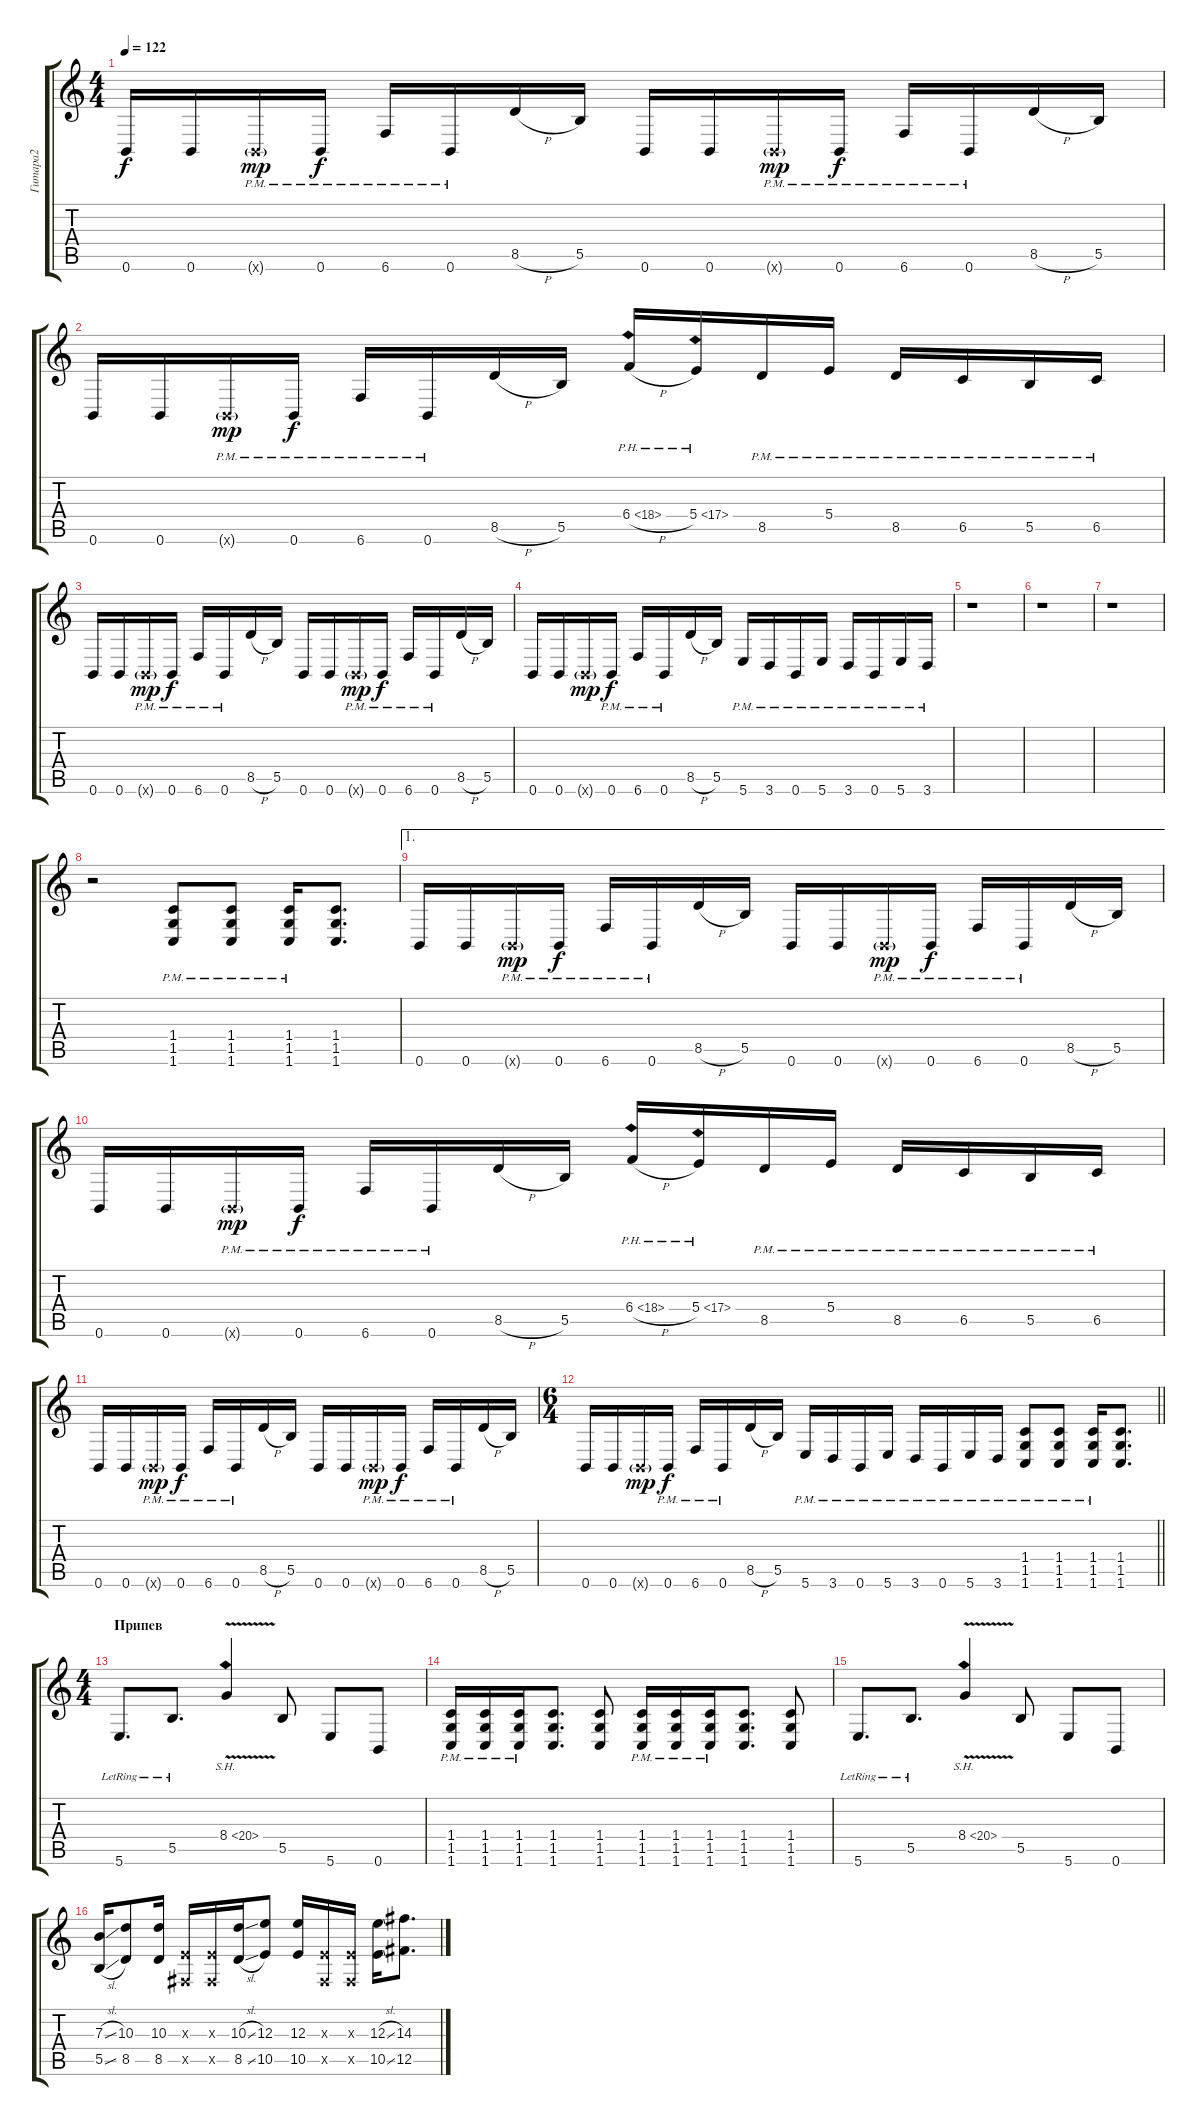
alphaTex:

\track ("Гитара2" "Гитара2") {instrument distortionguitar}
\staff {score tabs}
\tuning (Db4 Ab3 E3 B2 Gb2 B1) {hide}
\ts (4 4)
\tempo 122
\clef g2
\ks c
0.6.16{dy f} 0.6.16 0.6{g pm x}.16{dy mp} 0.6{pm}.16{dy f} 6.6{pm}.16 0.6{pm}.16 8.5{h}.16 5.5.16 0.6.16 0.6.16 0.6{g pm x}.16{dy mp} 0.6{pm}.16{dy f} 6.6{pm}.16 0.6{pm}.16 8.5{h}.16 5.5.16 |
0.6.16 0.6.16 0.6{g pm x}.16{dy mp} 0.6{pm}.16{dy f} 6.6{pm}.16 0.6{pm}.16 8.5{h}.16 5.5.16 6.4{ph 12 h}.16 5.4{ph 12}.16 8.5{pm}.16 5.4{pm}.16 8.5{pm}.16 6.5{pm}.16 5.5{pm}.16 6.5{pm}.16 |
0.6.16 0.6.16 0.6{g pm x}.16{dy mp} 0.6{pm}.16{dy f} 6.6{pm}.16 0.6{pm}.16 8.5{h}.16 5.5.16 0.6.16 0.6.16 0.6{g pm x}.16{dy mp} 0.6{pm}.16{dy f} 6.6{pm}.16 0.6{pm}.16 8.5{h}.16 5.5.16 |
0.6.16 0.6.16 0.6{g x}.16{dy mp} 0.6{pm}.16{dy f} 6.6{pm}.16 0.6{pm}.16 8.5{h}.16 5.5.16 5.6{pm}.16 3.6{pm}.16 0.6{pm}.16 5.6{pm}.16 3.6{pm}.16 0.6{pm}.16 5.6{pm}.16 3.6{pm}.16 |
r.1 |
r.1 |
r.1 |
r.2 (1.4{pm} 1.5{pm} 1.6{pm}).8 (1.4{pm} 1.5{pm} 1.6{pm}).8 (1.4{pm} 1.5{pm} 1.6{pm}).16 (1.4 1.5 1.6).8{d} |
\ae 1
0.6.16 0.6.16 0.6{g pm x}.16{dy mp} 0.6{pm}.16{dy f} 6.6{pm}.16 0.6{pm}.16 8.5{h}.16 5.5.16 0.6.16 0.6.16 0.6{g pm x}.16{dy mp} 0.6{pm}.16{dy f} 6.6{pm}.16 0.6{pm}.16 8.5{h}.16 5.5.16 |
0.6.16 0.6.16 0.6{g pm x}.16{dy mp} 0.6{pm}.16{dy f} 6.6{pm}.16 0.6{pm}.16 8.5{h}.16 5.5.16 6.4{ph 12 h}.16 5.4{ph 12}.16 8.5{pm}.16 5.4{pm}.16 8.5{pm}.16 6.5{pm}.16 5.5{pm}.16 6.5{pm}.16 |
0.6.16 0.6.16 0.6{g pm x}.16{dy mp} 0.6{pm}.16{dy f} 6.6{pm}.16 0.6{pm}.16 8.5{h}.16 5.5.16 0.6.16 0.6.16 0.6{g pm x}.16{dy mp} 0.6{pm}.16{dy f} 6.6{pm}.16 0.6{pm}.16 8.5{h}.16 5.5.16 |
\ts (6 4)
\barLineRight lightlight
0.6.16 0.6.16 0.6{g x}.16{dy mp} 0.6{pm}.16{dy f} 6.6{pm}.16 0.6{pm}.16 8.5{h}.16 5.5.16 5.6{pm}.16 3.6{pm}.16 0.6{pm}.16 5.6{pm}.16 3.6{pm}.16 0.6{pm}.16 5.6{pm}.16 3.6{pm}.16 (1.4{pm} 1.5{pm} 1.6{pm}).8 (1.4{pm} 1.5{pm} 1.6{pm}).8 (1.4{pm} 1.5{pm} 1.6{pm}).16 (1.4 1.5 1.6).8{d} |
\ts (4 4)
\section ("" "Припев")
5.6{lr}.8{d} 5.5{lr}.8{d} 8.4{sh 12 v}.4 5.5.8 5.6.8 0.6.8 |
(1.4{pm} 1.5{pm} 1.6{pm}).16 (1.4{pm} 1.5{pm} 1.6{pm}).16 (1.4{pm} 1.5{pm} 1.6{pm}).16 (1.4 1.5 1.6).8{d} (1.4 1.5 1.6).8 (1.4{pm} 1.5{pm} 1.6{pm}).16 (1.4{pm} 1.5{pm} 1.6{pm}).16 (1.4{pm} 1.5{pm} 1.6{pm}).16 (1.4 1.5 1.6).8{d} (1.4 1.5 1.6).8 |
5.6{lr}.8{d} 5.5{lr}.8{d} 8.4{sh 12 v}.4 5.5.8 5.6.8 0.6.8 |
(7.3{sl} 5.5{sl}).16 (10.3 8.5).8 (10.3 8.5).16 (0.3{x} 0.5{x}).16 (0.3{x} 0.5{x}).16 (10.3{sl} 8.5{sl}).16 (12.3 10.5).8 (12.3 10.5).16 (0.3{x} 0.5{x}).16 (0.3{x} 0.5{x}).16 (12.3{sl} 10.5{sl}).16 (14.3 12.5).8{d}
